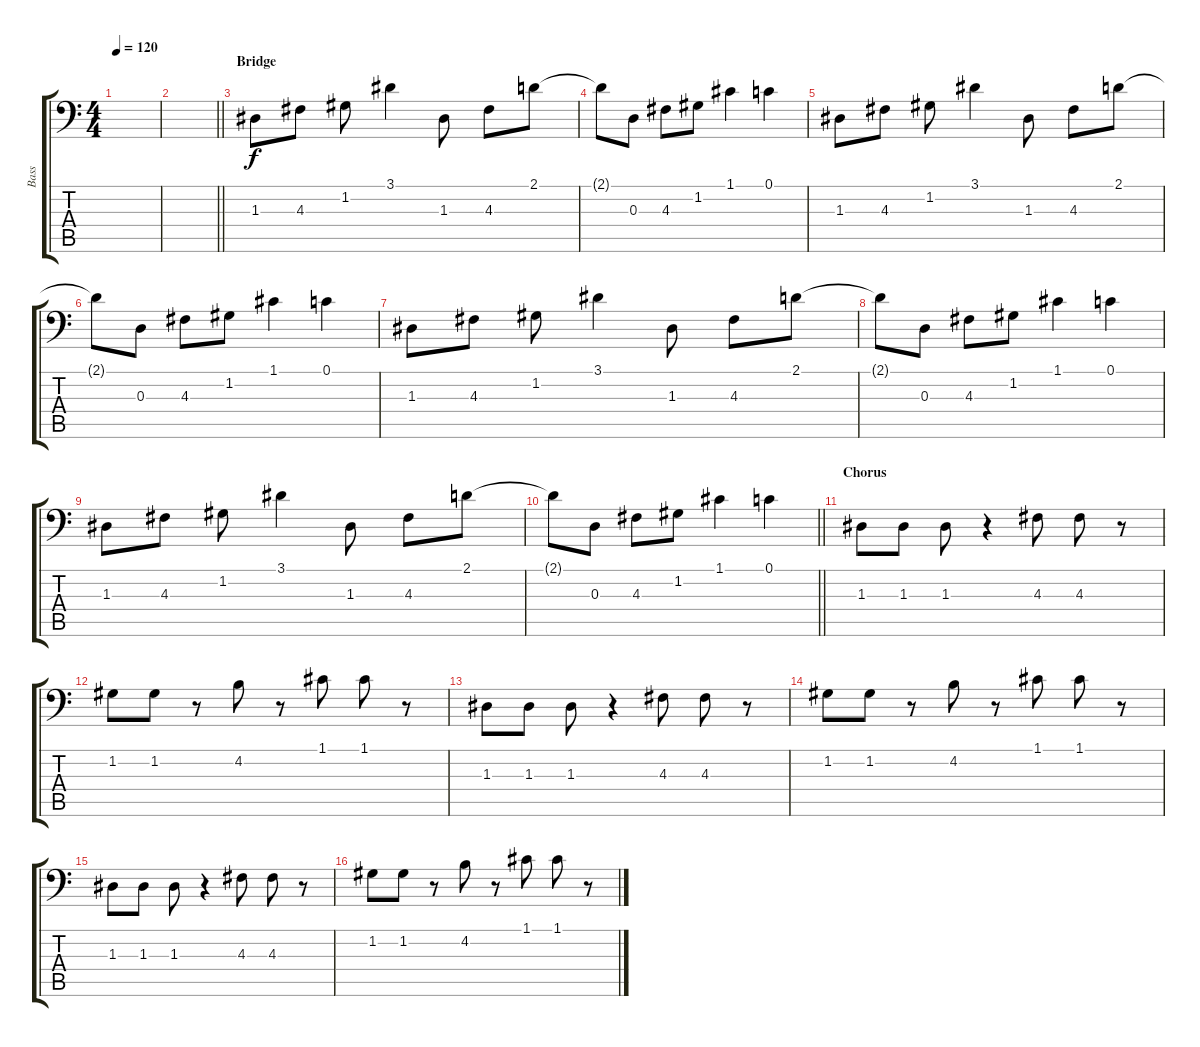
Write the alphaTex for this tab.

\track ("Bass" "Bass") {instrument acousticbass}
\staff {score tabs}
\tuning (C3 G2 D2 A1 E1 B0) {hide}
\ts (4 4)
\tempo 120
\clef f4
\ks c
|
\barLineRight lightlight
|
\section ("" "Bridge")
1.3.8 4.3.8 1.2.8 3.1.4 1.3.8 4.3.8 2.1.8 |
2.1{t}.8 0.3.8 4.3.8 1.2.8 1.1.4 0.1.4 |
1.3.8 4.3.8 1.2.8 3.1.4 1.3.8 4.3.8 2.1.8 |
2.1{t}.8 0.3.8 4.3.8 1.2.8 1.1.4 0.1.4 |
1.3.8 4.3.8 1.2.8 3.1.4 1.3.8 4.3.8 2.1.8 |
2.1{t}.8 0.3.8 4.3.8 1.2.8 1.1.4 0.1.4 |
1.3.8 4.3.8 1.2.8 3.1.4 1.3.8 4.3.8 2.1.8 |
\barLineRight lightlight
2.1{t}.8 0.3.8 4.3.8 1.2.8 1.1.4 0.1.4 |
\section ("" "Chorus")
1.3.8 1.3.8 1.3.8 r.4 4.3.8 4.3.8 r.8 |
1.2.8 1.2.8 r.8 4.2.8 r.8 1.1.8 1.1.8 r.8 |
1.3.8 1.3.8 1.3.8 r.4 4.3.8 4.3.8 r.8 |
1.2.8 1.2.8 r.8 4.2.8 r.8 1.1.8 1.1.8 r.8 |
1.3.8 1.3.8 1.3.8 r.4 4.3.8 4.3.8 r.8 |
1.2.8 1.2.8 r.8 4.2.8 r.8 1.1.8 1.1.8 r.8
